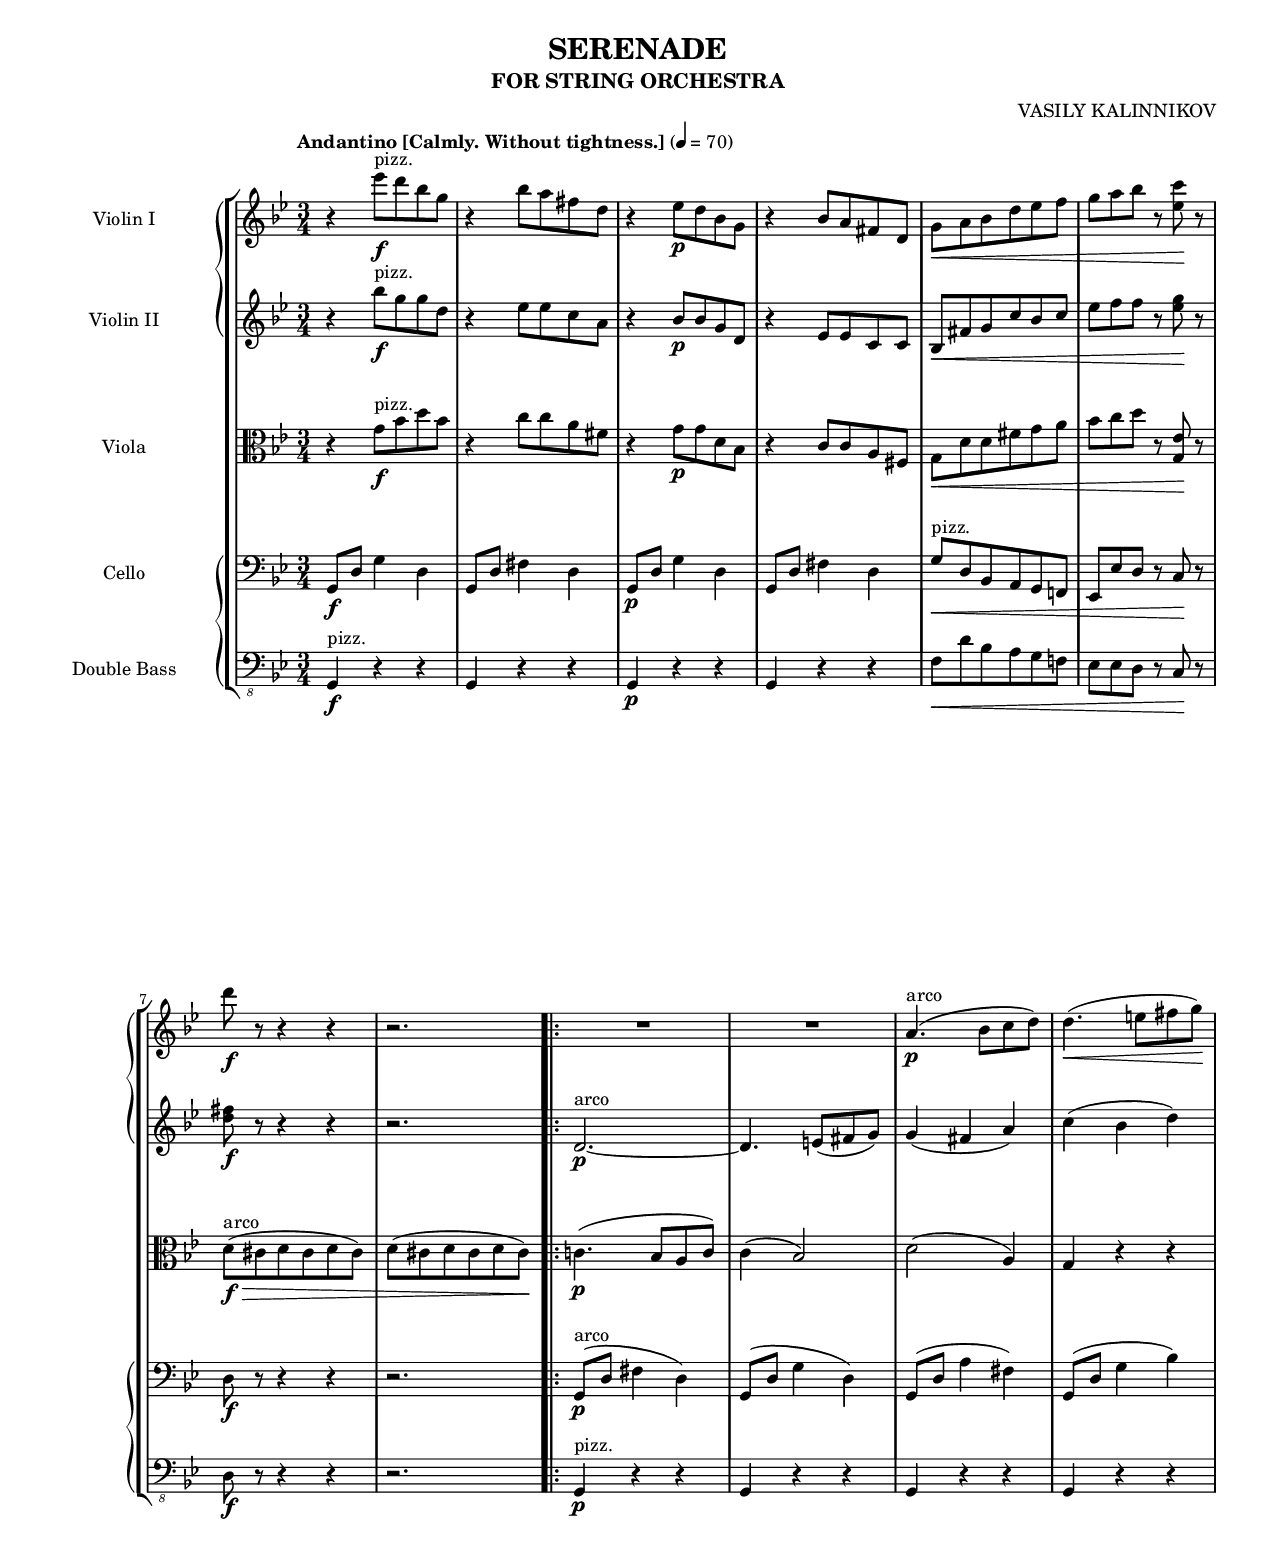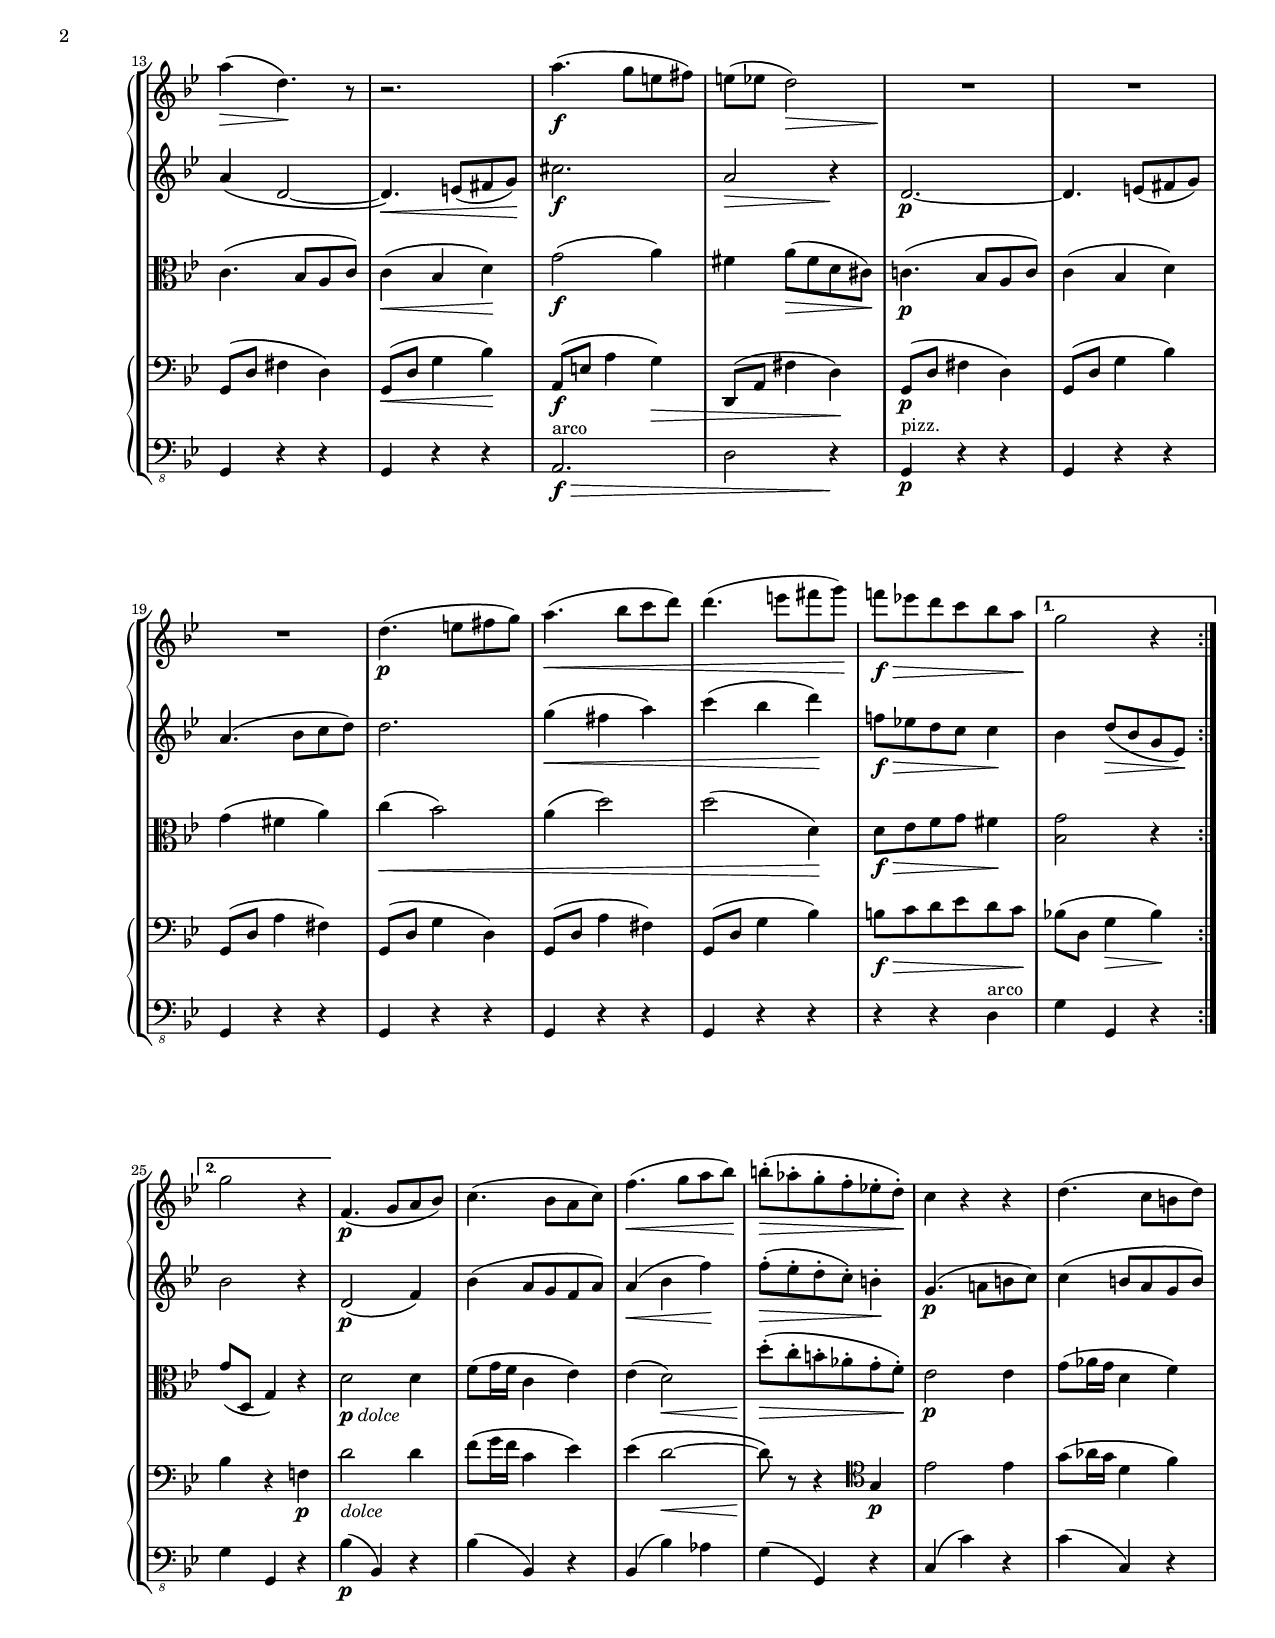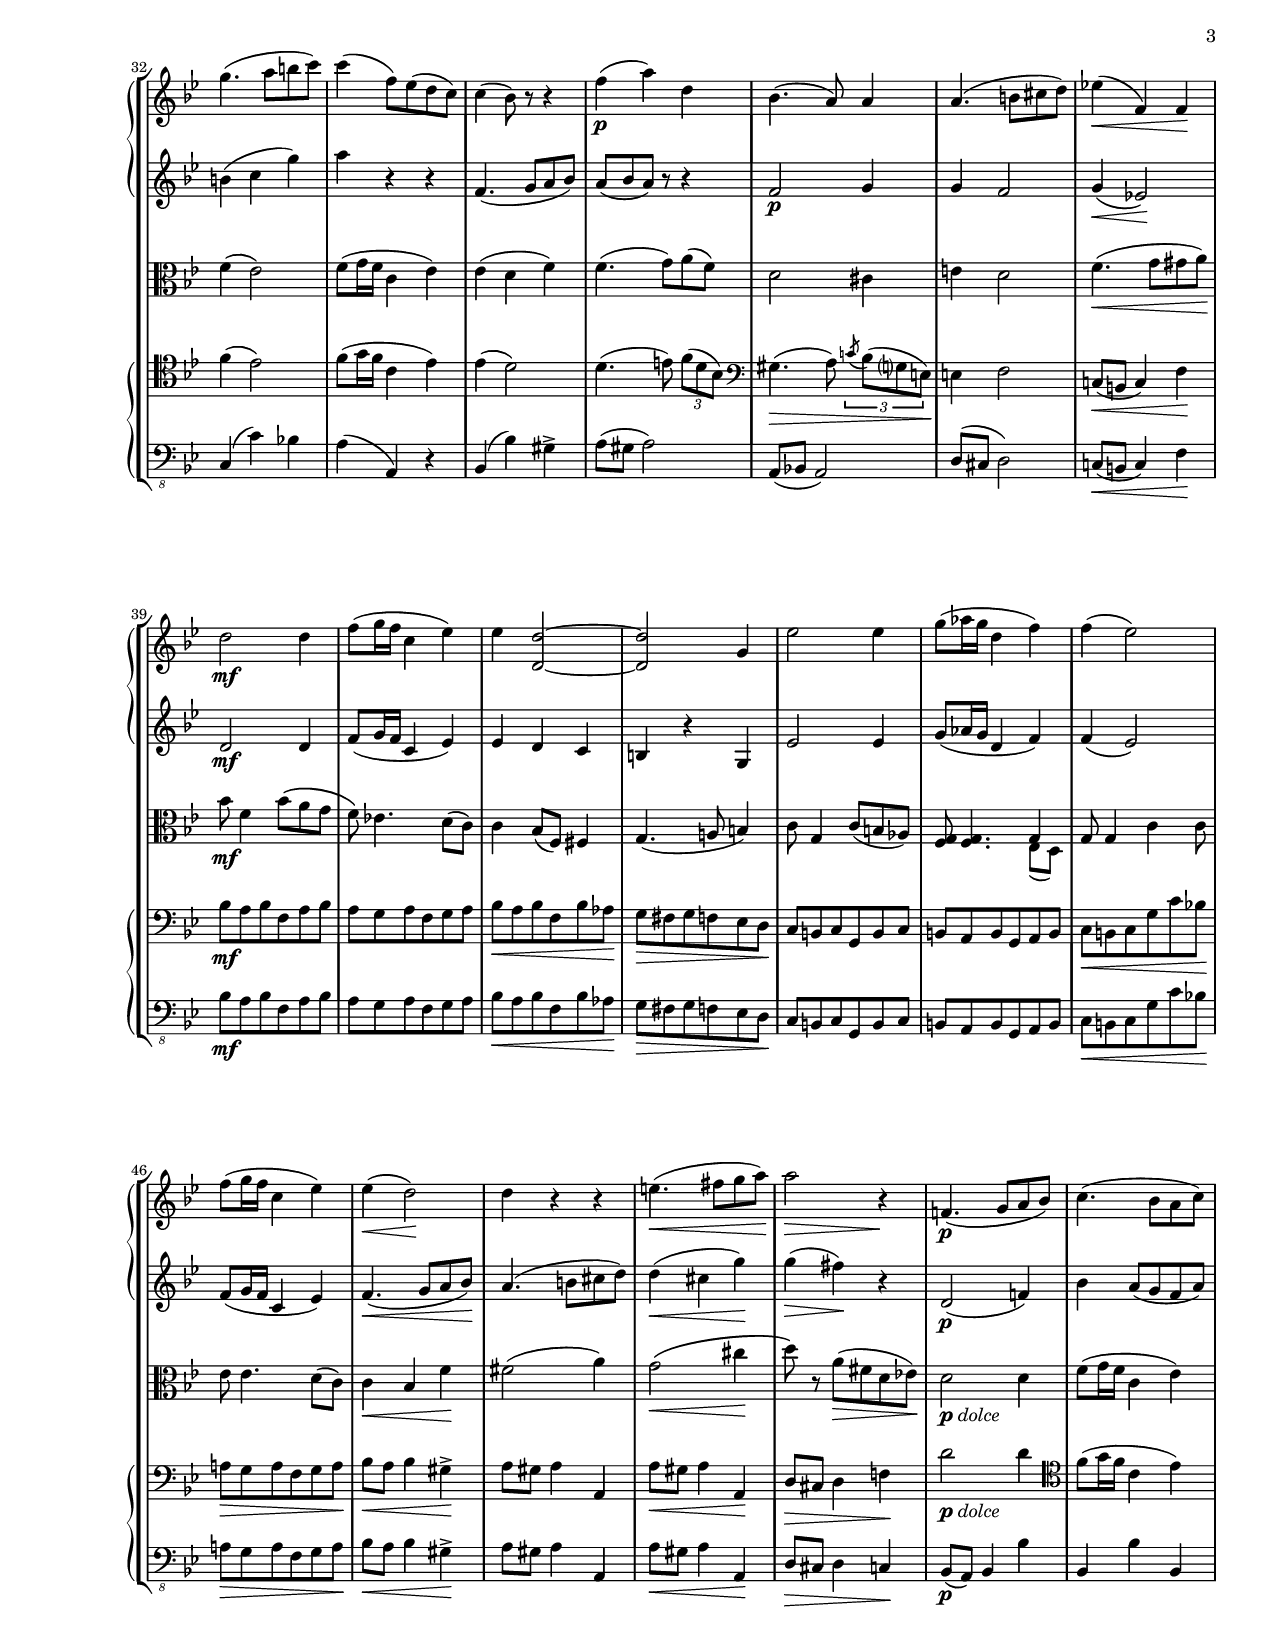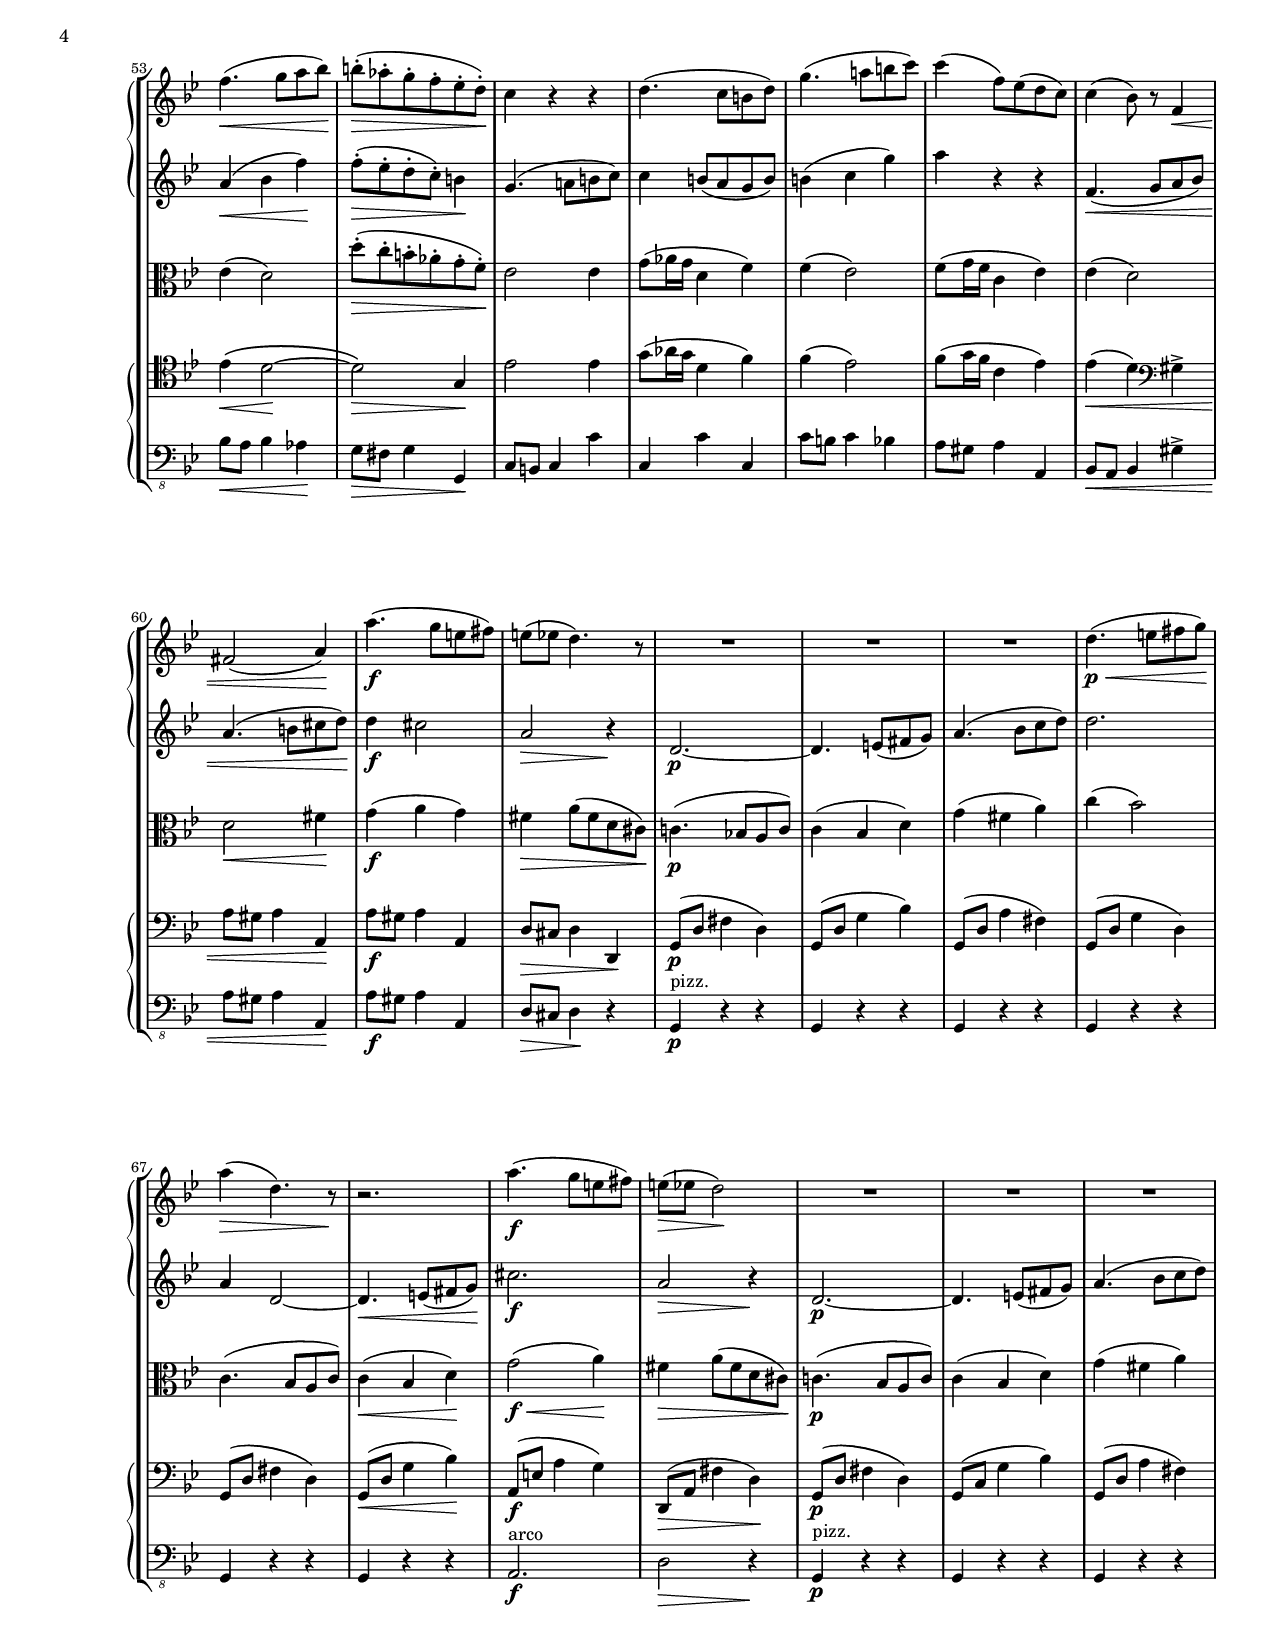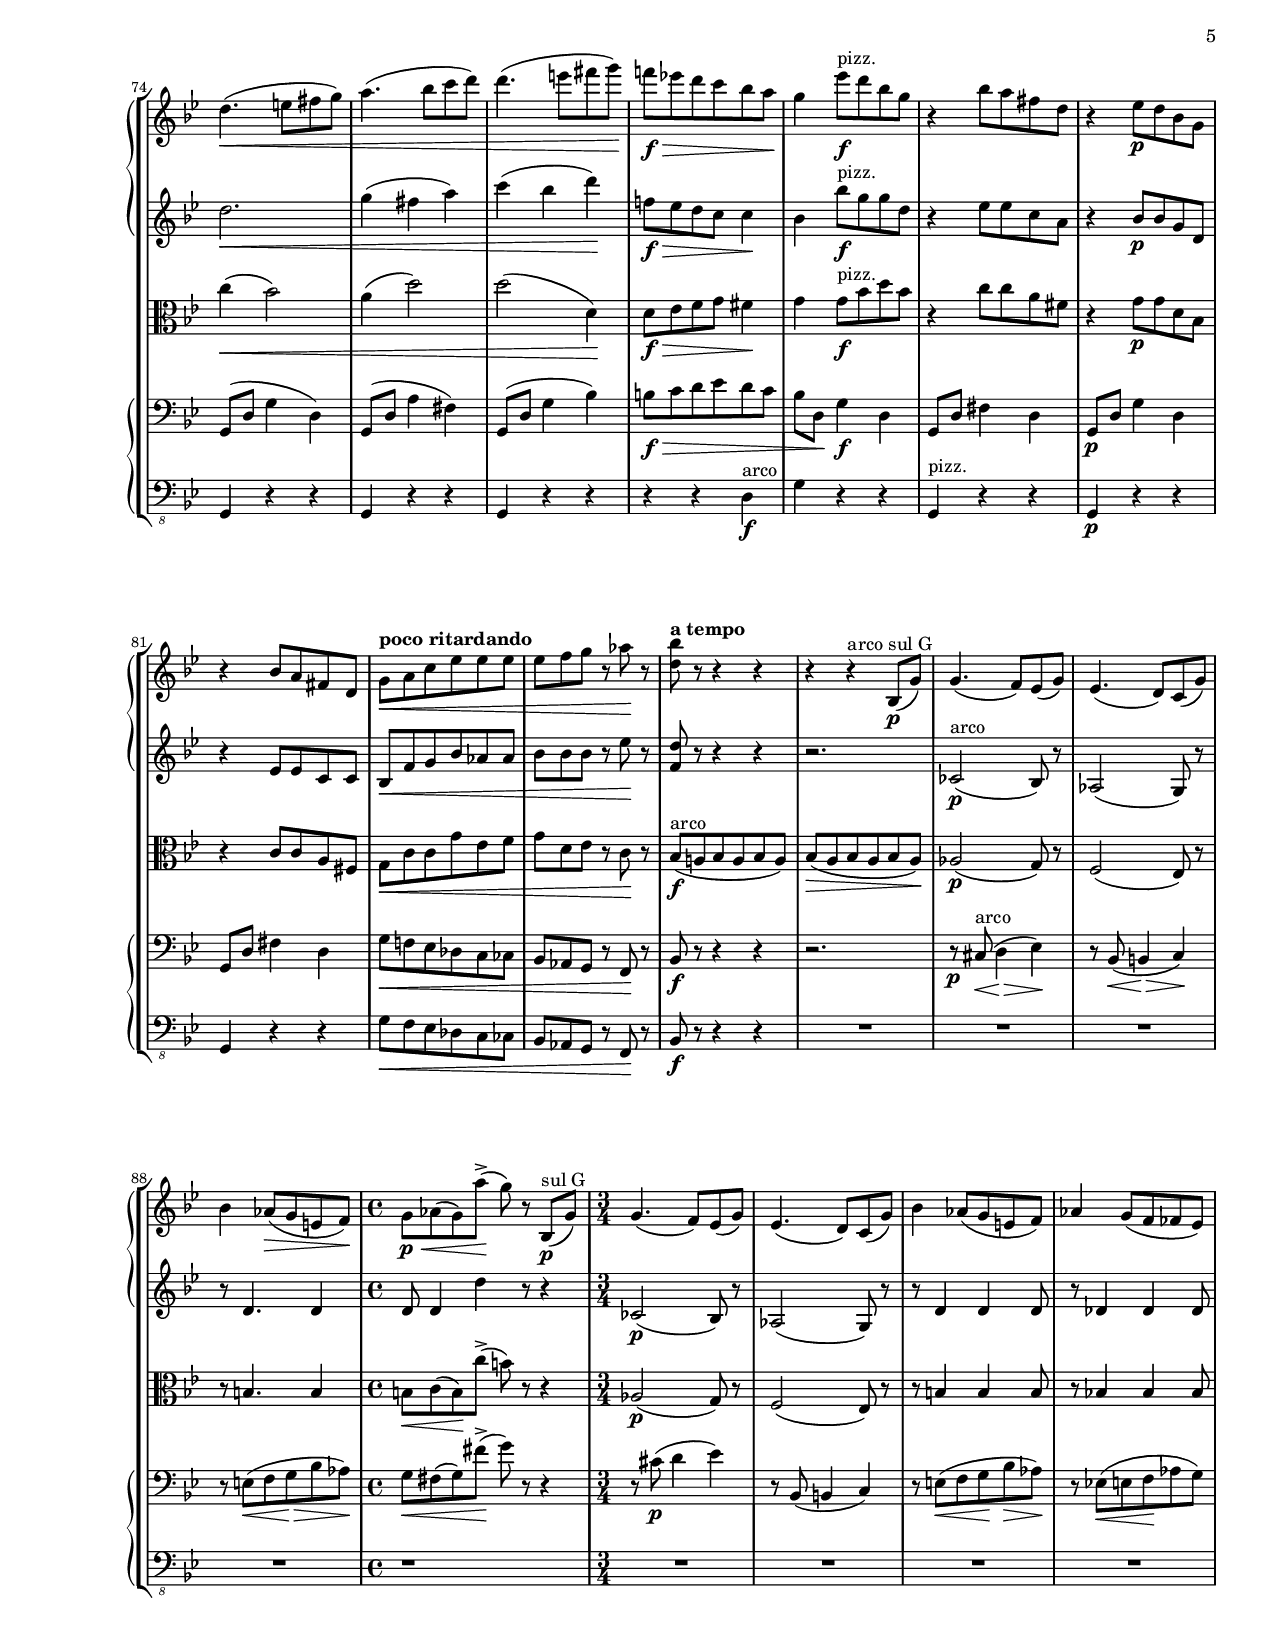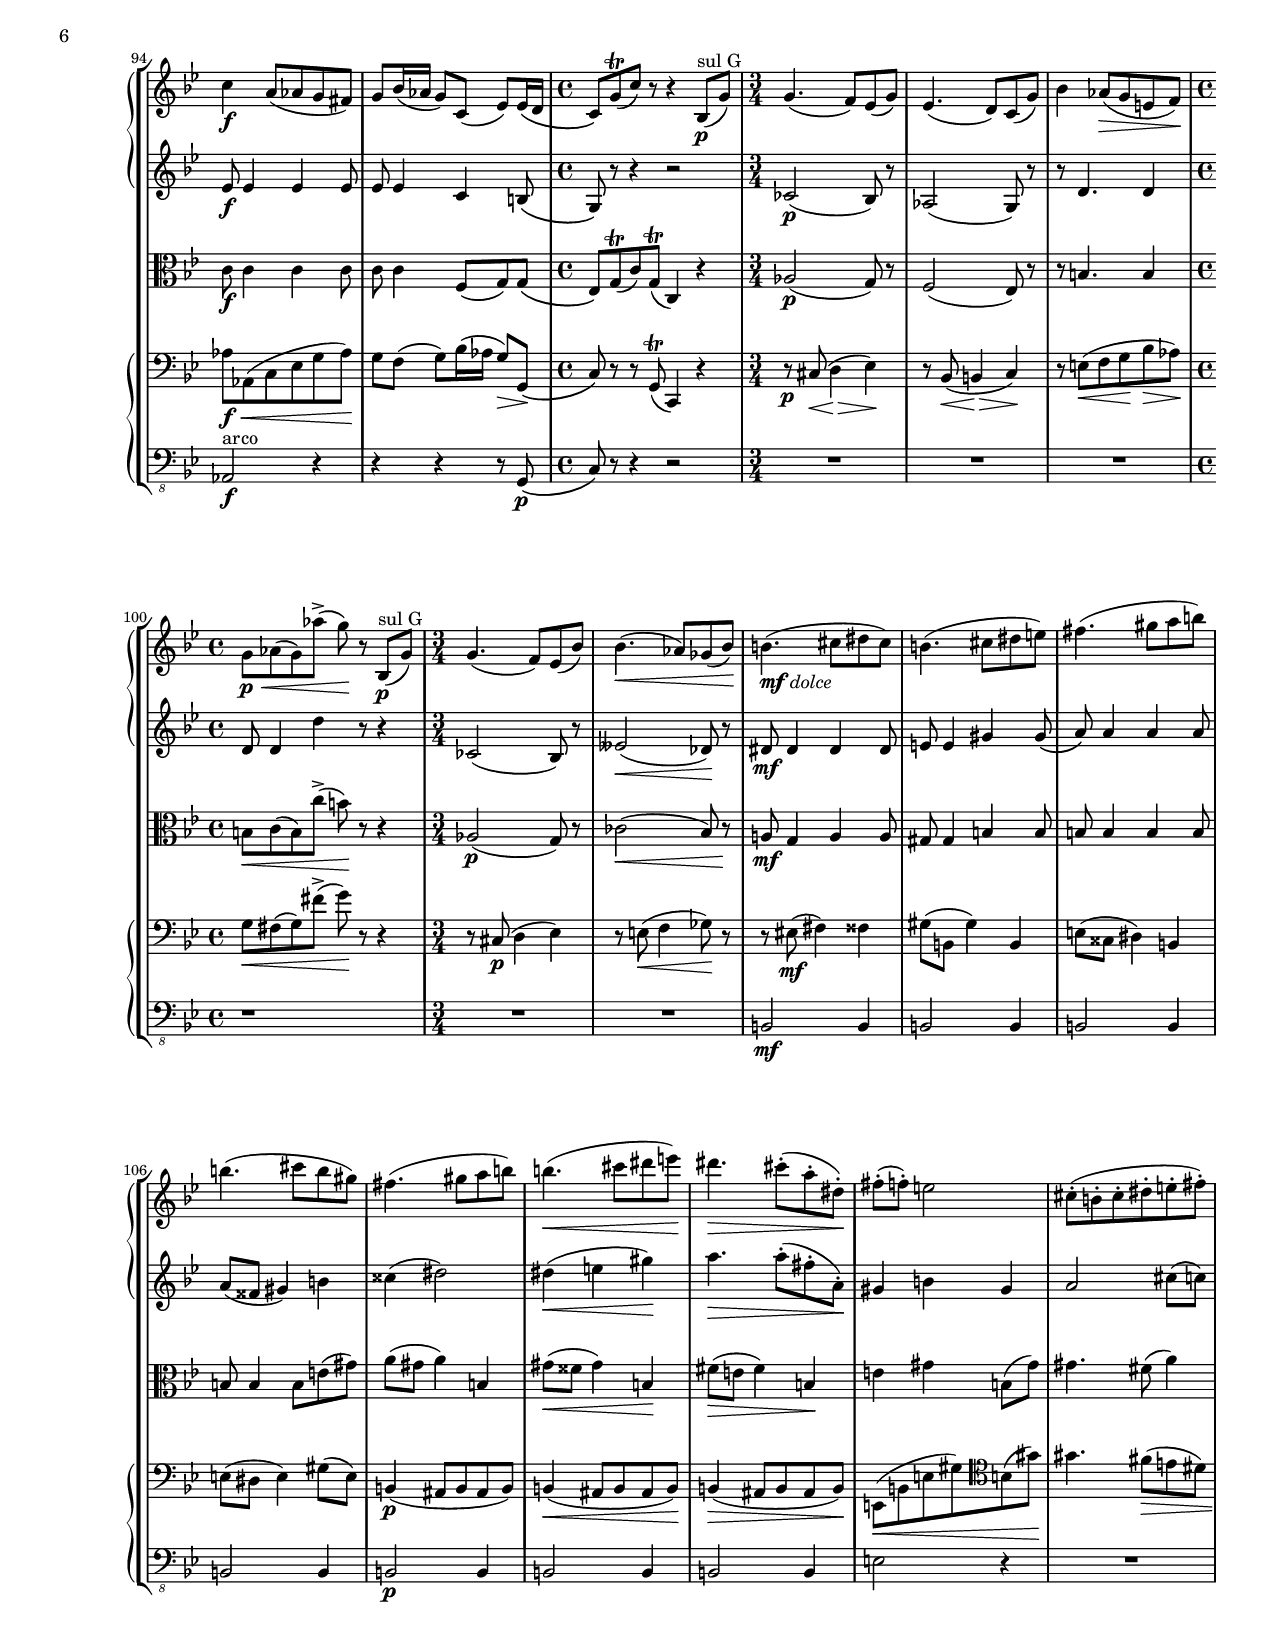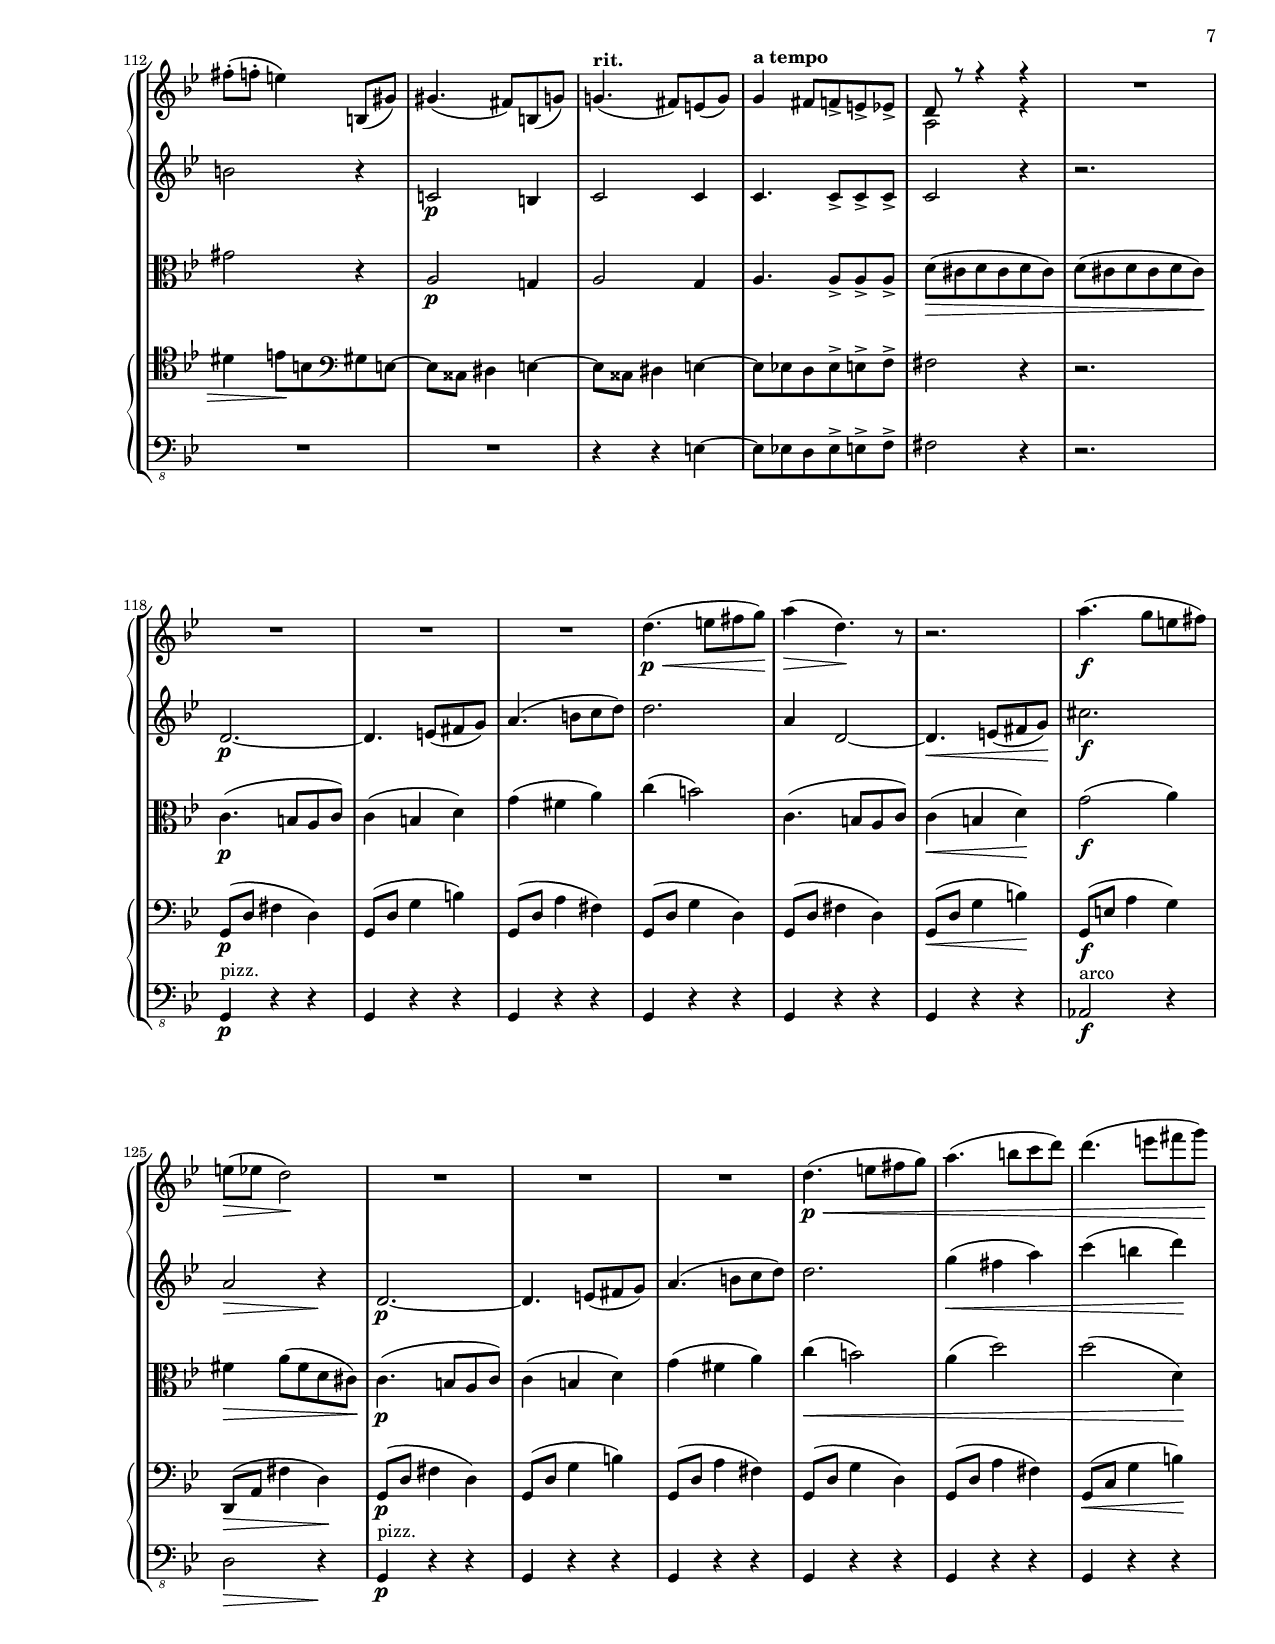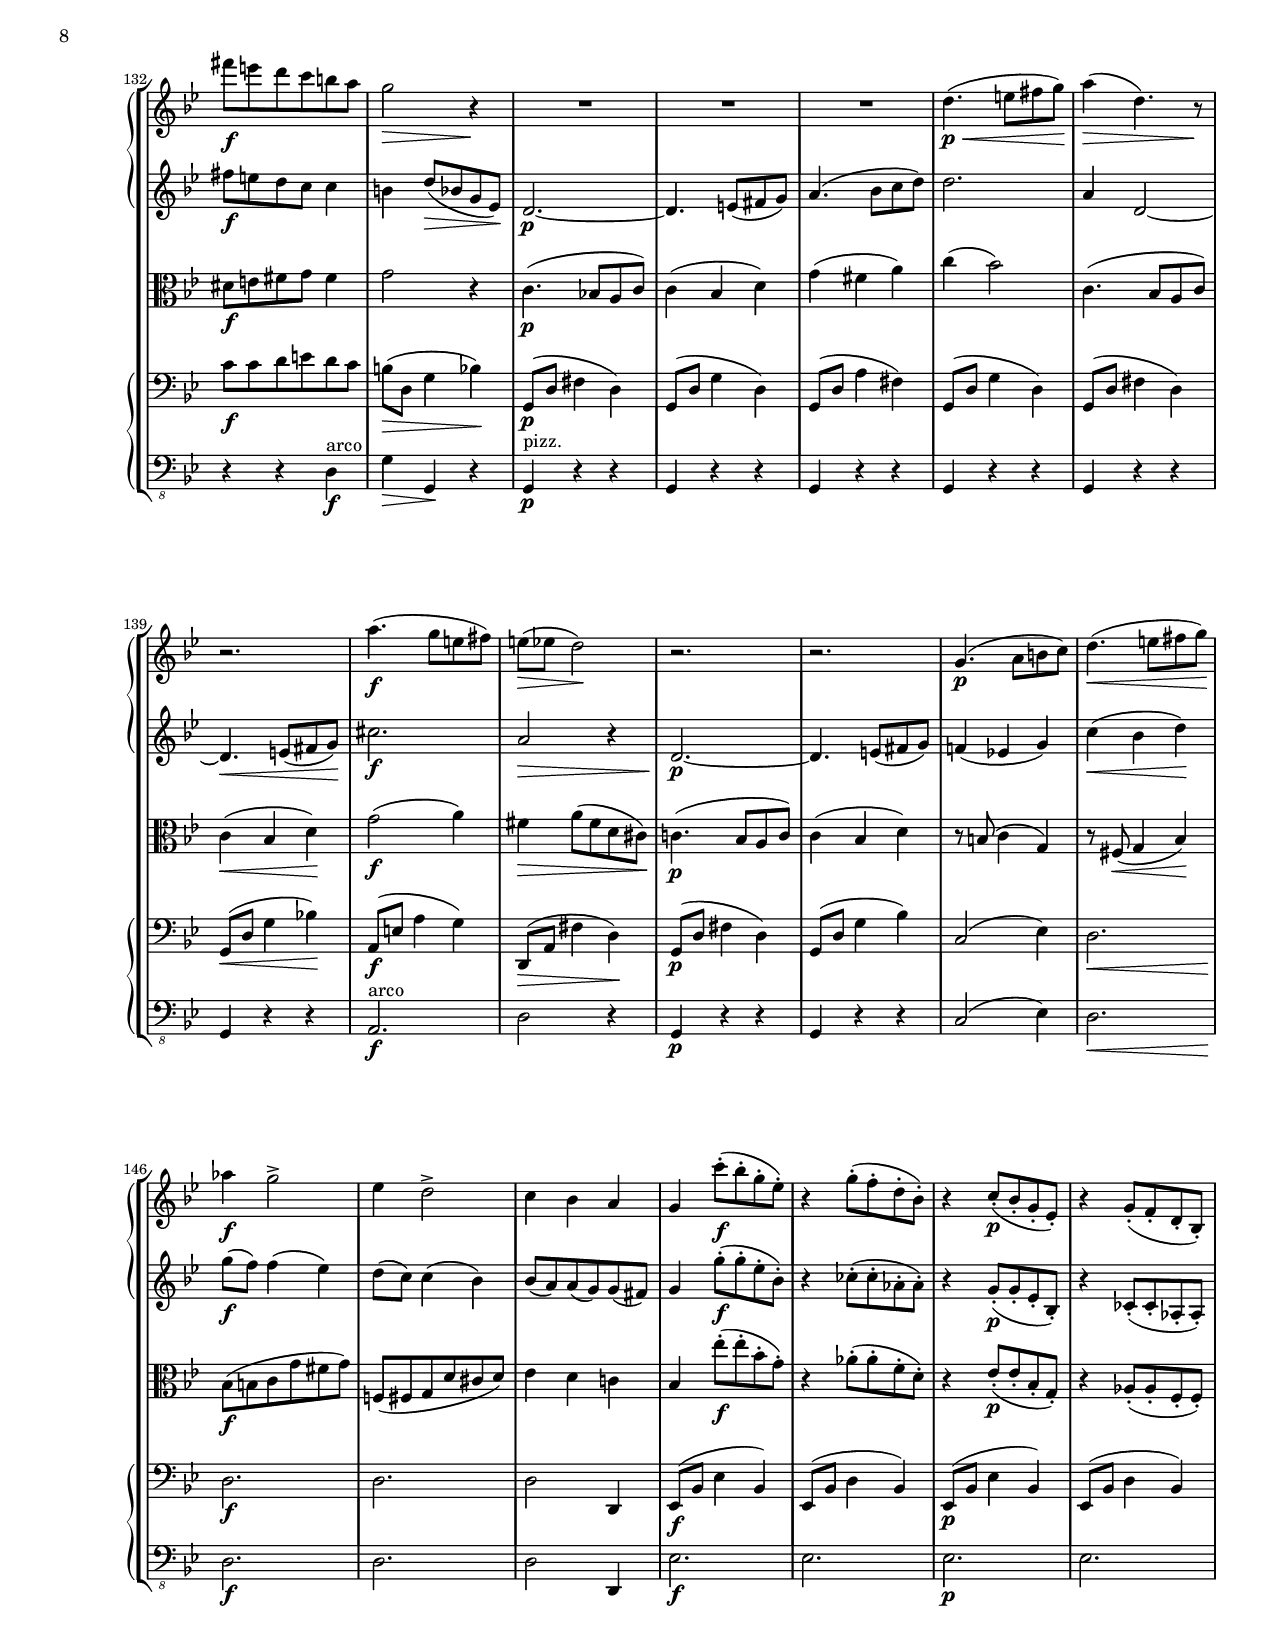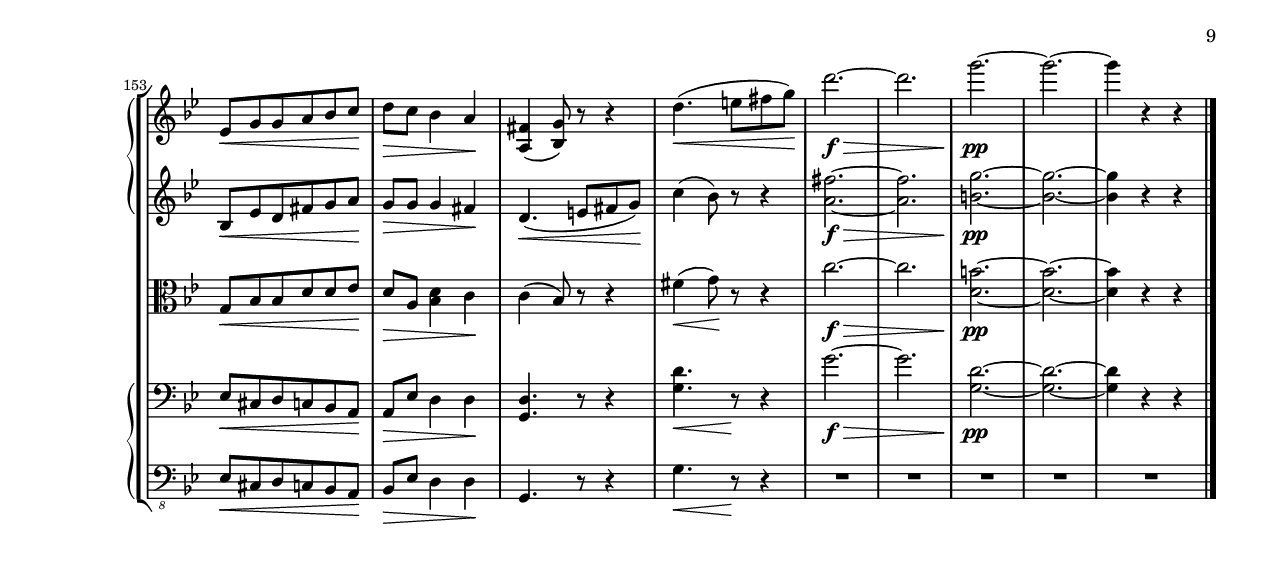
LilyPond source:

\version "2.20.0"
\language "english"
#(set-default-paper-size "letter")
#(set-global-staff-size 16)
\paper {
  indent = 3.0\cm  % add space for instrumentName
  short-indent = 1.5\cm  % add less space for shortInstrumentName
}

\header {
    title = "SERENADE"
    subtitle = "FOR STRING ORCHESTRA"
    composer = "VASILY KALINNIKOV"
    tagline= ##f
    }

violinIMusic = \relative c''' {
  \tempo "Andantino [Calmly. Without tightness.]" 4 = 70
  \clef treble
  \time 3/4
  \key bf \major
  \set Staff.midiInstrument = "pizzicato strings" r4 ef8^"pizz."\f d bf g | r4 bf8 a fs d | r4 ef8\p d bf g | r4 bf8 a fs d | g\< a bf d ef f | g a bf r <c ef,>\! r |
  d\f r r4 r4 | r2. | \repeat volta 2 { R2.*2 | \set Staff.midiInstrument = "string ensemble 2" a,4.(^"arco"\p bf8 c d) | d4.(\< e8 fs g)\! |
  a4(\> d,4.)\! r8 | r2. | a'4.(\f g8 e fs) | e( ef d2)\> | R2.*3\! | d4.(\p e8 fs g) | a4.(\< bf8 c d) | d4.( e8 fs g)\! | f!\f\> ef! d c bf a\! | } \alternative { { g2 r4 | \break }
  { g2 r4 | } } f,4.(\p g8 a bf) | c4.( bf8 a c) | f4.(\< g8 a bf\!) | b-.(\> af-. g-. f-. ef!-. d-.)\! | c4 r r |
  d4.( c8 b d) | g4.( a8 b c) | c4( f,8) ef( d c) | c4( bf8) r r4 | f'4(\p a) d, | bf4.( a8) a4 |
  a4.( b8 cs d) | ef!4(\< f,) f\! | d'2\mf d4 | f8( g16 f c4 ef) | ef <d d,>2~ | <d d,>2 g,4 |
  ef'2 ef4 | g8( af16 g d4 f) | f( ef2) | f8( g16 f c4 ef) | ef(\< d2)\! | d4 r r |
  e4.(\< fs8 g a)\! | a2\> r4\! | f,!4.(\p g8 a bf) | c4.( bf8 a c) | f4.(\< g8 a bf)\! | b-.(\> af-. g-. f-. ef-. d-.)\!|
  c4 r r | d4.( c8 b d) | g4.( a!8 b c) | c4( f,8) ef( d c) | c4( bf8) r f4\< | fs2( a4)\! |
  a'4.(\f g8 e fs) | e( ef d4.) r8 | R2.*3 | d4.(\p\< e8 fs g)\! |
  a4(\> d,4.) r8\! | r2. | a'4.(\f g8 e fs) | e(\> ef d2)\! | R2.*3 | d4.(\< e8 fs g) | a4.( bf8 c d) |d4.( e8 fs g)\! | f!\f\> ef! d c bf a\! | g4 \set Staff.midiInstrument = "pizzicato strings" ef'8^"pizz."\f d bf g |
  r4 bf8 a fs d | r4 ef8\p d bf g | r4 bf8 a fs d | \set Score.tempoHideNote = ##t \tempo "poco ritardando" 4 = 65 g\< a c ef ef ef | ef f g r af\! r | \tempo "a tempo" 4 = 70 <bf d,> r r4 r4 |
  \set Staff.midiInstrument = "string ensemble 2" r r^"arco sul G" bf,,8(\p g') | g4.( f8) ef( g) | ef4.( d8) c( g') | bf4 af8(\> g e f)\! | \time 4/4 g\p\< af( g) a'(->\! g) r bf,,(^"sul G"\p g') | \time 3/4
  g4.( f8) ef( g) | ef4.( d8) c( g') | bf4 af8( g e f) | af4 g8( f ff ef) | c'4\f a8( af g fs) | g bf16( af g8) c,( ef) ef16\( d | \time 4/4
  c8\) g'(\trill c) r r4 bf,8(^"sul G"\p g') \time 3/4 | g4.( f8) ef( g) | ef4.( d8) c( g') | bf4 af8(\> g e f)\! \time 4/4 | g\p\< af( g) af'->( g)\! r bf,,(^"sul G"\p g') \time 3/4 |
  g4.( f8) ef( bf') | bf4.(\< af8) gf(bf)\! | b4.(_\markup{ \dynamic mf \italic "dolce" } cs8 ds cs) | b4.( cs8 ds e) | fs4.( gs8 a b) | b4.( cs8 b gs) |
  fs4.( gs8 a b) | b4.(\< cs8 ds e)\! | ds4.\> cs8-.( a-. ds,-.)\! | fs-.( f-.) e2 | cs8-.( b-. cs-. ds-. e-. fs-.) | fs-.( f-. e4) b,8( gs') |
  gs4.( fs8) b,( g') | \tempo "rit." 4 = 60 g!4.( fs8) e( g) | \tempo "a tempo" 4 = 70 g4 fs8 f-> e-> ef-> | << { d8 r r4  r } \\ { a2 r4 } >> | R2.*4 | d'4.(\p\< e8 fs g)\! | a4(\> d,4.)\! r8 | r2. | a'4.(\f g8 e fs) |
  e(\> ef d2)\! | R2.*3 | d4.(\p\< e8 fs g) | a4.( b8 c d) |
  d4.( e8 fs g)\! | fs\f e d c b a | g2\> r4\! | R2.*3 |
  d4.(\p\< e8 fs g)\! | a4(\> d,4.) r8\! | r2. | a'4.(\f g8 e fs) | e(\> ef d2)\! | r2. |
  r | g,4.(\p a8 b c) | d4.(\< e8 fs g)\! | af4\f g2-> | ef4 d2-> | c4 bf a |
  g c'8-.(\f bf-. g-. ef-.) | r4 g8-.( f-. d-. bf-.) | r4 c8-.(\p bf-. g-. ef-.) | r4 g8-.( f-. d-. bf-.) |ef\< g g a bf c\! | d\> c bf4 a\! |
  <fs a,>( <g bf,>8) r r4 | d'4.(\< e8 fs g)\! | d'2.~\f\> | d | g2.~\!\pp | g~ | g4 r r

  \bar "|."
}

violinIIMusic = \relative c''' {
  \tempo "Andantino [Calmly. Without tightness.]" 4 = 70
  \clef treble
  \time 3/4
  \key bf \major
  \set Staff.midiInstrument = "pizzicato strings" r4 bf8^"pizz."\f g g d | r4 ef8 ef c a | r4 bf8\p bf g d | r4 ef8 ef c c | bf\< fs' g c bf c | ef f f r <g ef>\! r |
  <fs d>\f r r4 r | r2. | \repeat volta 2 { \set Staff.midiInstrument = "string ensemble 2" d,2.~^"arco"\p | d4. e8( fs g) | g4( fs a) | c( bf d) |
  a\( d,2~ | d4.\)\< e8( fs g)\! | cs2.\f | a2\> r4\! | d,2.~\p | d4. e8( fs g) |
  a4.( bf8 c d) | d2. | g4(\< fs a) | c( bf d)\! | f,!8\f\> ef! d c c4\! | } \alternative { { bf4 d8\>( bf g ef)\! \break }
  { bf'2 r4| } } d,2(\p f4) | bf( a8 g f a) | a4(\< bf f')\! | f8-.(\> ef-. d-. c-.) b4-.\! | g4.(\p a!8 b c) |
  c4( b8 a g b) | b4( c g') | a r r | f,4.( g8 a bf) | a( bf a) r r4 | f2\p g4 |
  g4 f2 | g4(\< ef!2)\! | d\mf d4 | f8( g16 f c4 ef) | ef d c | b r g |
  ef'2 ef4 | g8( af16 g d4 f) | f( ef2) | f8( g16 f c4 ef) | f4.(\< g8 a bf)\! | a4.( b8 cs d) |
  d4(\< cs g')\! | g(\> fs)\! r | d,2(\p f!4) | bf4 a8( g f a) | a4(\< bf f')\! | f8-.(\> ef-. d-. c-.) b4\! |
  g4.( a!8 b c) | c4 b8( a g b) | b4( c g') | a r r | f,4.(\< g8 a bf) | a4.( b8 cs d)\! |
  d4\f cs2 | a\> r4\! | d,2.~\p |d4. e8( fs g) | a4.( bf8 c d) | d2. |
  a4 d,2~ | d4.\< e8( fs g)\! | cs2.\f | a2\> r4\! | d,2.~\p | d4. e8( fs g) |
  a4.( bf8 c d) | d2.\< | g4( fs a) | c( bf d)\! | f,!8\f\> ef d c c4\! | bf \set Staff.midiInstrument = "pizzicato strings" bf'8^"pizz."\f g g d |
  r4 ef8 ef8 c a | r4 bf8\p bf g d | r4 ef8 ef c c | \set Score.tempoHideNote = ##t \tempo "poco ritardando" 4 = 65 bf\< f' g bf af af | bf bf bf r ef\! r | \tempo "a tempo" 4 = 70 <d f,> r r4 r |
  r2. | \set Staff.midiInstrument = "string ensemble 2" cf,2(^"arco"\p bf8) r | af2( g8) r | r d'4. d4 | \time 4/4 d8 d4 d' r8 r4 | \time 3/4
  cf,2(\p bf8) r | af2( g8) r | r d'4 d d8 | r df4 df df8 | ef\f ef4 ef ef8 | ef8 ef4 c b8\( | \time 4/4
  g\) r r4 r2 \time 3/4 | cf2(\p bf8) r | af2( g8) r | r d'4. d4 \time 4/4 | d8 d4 d' r8 r4 \time 3/4 |
  cf,2( bf8) r | eff2(\< df8)\! r | ds\mf ds4 ds ds8 | e8 e4 gs gs8\( | a\) a4 a a8 | a8( fss gs4) b |
  css4( ds2) | ds4(\< e gs)\! | a4.\> a8-.( fs-. a,-.)\! | gs4 b gs | a2 cs8( c) | b2 r4 |
  c,!2\p b4 | \tempo "rit." 4 = 60 c2 c4 | \tempo "a tempo" 4 = 70 c4. c8-> c-> c-> | c2 r4 | r2. | d2.~\p |
  d4. e8( fs g) | a4.( b8 c d) | d2. | a4 d,2~ | d4.\< e8( fs g)\! | cs2.\f |
  a2\> r4\! | d,2.~\p | d4. e8( fs g) | a4.( b8 c d) | d2. | g4(\< fs a) |
  c( b d)\! | fs,8\f e d c c4 | b d8(\> bf g ef)\! | d2.~\p | d4. e8( fs g) | a4.( bf8 c d) |
  d2. | a4 d,2~ | d4.\< e8( fs g)\! | cs2.\f | a2\> r4 | d,2.~\p |
  d4. e8( fs g) | f!4( ef! g) | c(\< bf d)\! | g8(\f f) f4( ef) | d8( c) c4( bf) | bf8( a) a( g) g( fs) |
  g4 g'8-.(\f g-. ef-. bf-.) | r4 cf8-.( cf-. af-. af-.) | r4 g8-.(\p g-. ef-. bf-.) | r4 cf8-.( cf-. af-. af-.) | bf\< ef d fs g a\! | g\> g g4 fs\! |
  d4.(\< e8 fs g)\! | c4( bf8) r r4 | <fs' a,>2.~\f\> | <fs a,> | <g b,>~\!\pp | <g b,>~ | <g b,>4 r r

  \bar "|."
}

violaMusic = \relative c' {
  \tempo "Andantino [Calmly. Without tightness.]" 4 = 70
  \clef alto 
  \time 3/4
  \key bf \major
  \set Staff.midiInstrument = "pizzicato strings" r4 g'8^"pizz."\f bf d bf | r4 c8 c a fs | r4 g8\p g d bf | r4 c8 c a fs | g\< d' d fs g a | bf c d r <ef, g,>\! r |
  \set Staff.midiInstrument = "string ensemble 2" d(^"arco"\f\> cs d cs d cs) | d( cs d cs d cs)\! | \repeat volta 2 { c!4.(\p bf8 a c) | c4( bf2) | d2( a4) | g r r |
  c4.( bf8 a c) | c4(\< bf d)\! | g2(\f a4) | fs a8(\> fs d cs)\! | c!4.(\p bf8 a c) | c4( bf d) |
  g( fs a) | c(\< bf2) | a4( d2) | d2( d,4)\! | d8\f\> ef f g fs4\! | } \alternative { { <g bf,>2 r4 \break }
  { g8( d, g4) r | } } d'2_\markup{ \dynamic p \italic "dolce" } d4 | f8( g16 f c4 ef) | ef( d2\<) | d'8-.(\!\> c-. b-. af-. g-. f-.)\! | ef2\p ef4 |
  g8( af16 g d4 f) | f( ef2) | f8( g16 f c4 ef) | ef( d f) | f4.( g8) a( f) | d2 cs4 |
  e d2 | f4.(\< g8 gs a)\! | bf\mf f4 bf8\( a g | f\) ef!4. d8( c) | c4 bf8( f) fs4 | g4.( a!8 b4) |
  c8 g4 c8( b af) | <g f>8 <g f>4. << { g4 } \\ { ef8( d) } >> | g8 g4 c4 c8 | ef8 ef4. d8( c) | c4\< bf f'\! | fs2( a4) |
  g2\(\< cs4\! | d8\) r a8(\> fs d ef!)\! | d2_\markup{ \dynamic p \italic "dolce" } d4 | f8( g16 f c4 ef) | ef( d2) | d'8-.(\> c-. b-. af-. g-. f-.)\! |
  ef2 ef4 | g8( af16 g d4 f) | f( ef2) | f8( g16 f c4 ef) | ef( d2) | d\< fs4\! |
  g(\f a g) | fs\> a8( fs d cs)\! | c!4.(\p bf!8 a c) | c4( bf d) | g( fs a) | c( bf2) |
  c,4.( bf8 a c) | c4(\< bf d)\! | g2(\f\< a4)\! | fs4\> a8( fs d cs)\! | c!4.(\p bf8 a c) | c4( bf d) |
  g( fs a) | c(\< bf2) | a4( d2) | d( d,4)\! | d8\f\> ef f g fs4\! | g \set Staff.midiInstrument = "pizzicato strings" g8^"pizz."\f bf d bf |
  r4 c8 c a fs | r4 g8\p g d bf | r4 c8 c a fs | \set Score.tempoHideNote = ##t \tempo "poco ritardando" 4 = 65 g\< c c g' ef f | g d ef r c\! r | \tempo "a tempo" 4 = 70 \set Staff.midiInstrument = "string ensemble 2" bf(^"arco"\f a! bf a bf a) |
  bf(\> a bf a bf a)\! | af2(\p g8) r | f2( ef8) r | r b'4. b4 | \time 4/4 b8\< c( b)\! c'->( b) r r4 | \time 3/4
  af,2(\p g8) r | f2( ef8) r | r b'4 b b8 | r bf!4 bf bf8 | c8\f c4 c c8 | c c4 f,8( g) g\( | \time 4/4
  ef\) g(\trill c) g(\trill c,4) r \time 3/4 | af'2(\p g8) r | f2( ef8) r | r b'4. b4 \time 4/4 | b8\< c( b) c'->( b)\! r r4 \time 3/4 |
  af,2(\p g8) r | cf2(\< bf8) r\! | a!\mf g4 a a8 | gs8 gs4 b b8 | b b4 b b8 | b b4 b8 e8( gs) |
  a( gs a4) b, | gs'8(\< fss gs4) b,\! | fs'8(\> e fs4) b,\! | e gs b,8( gs') | gs4. fs8( a4) | gs2 r4 |
  a,2\p g!4 | \tempo "rit." 4 = 60 a2 g4 | \tempo "a tempo" 4 = 70 a4. a8-> a-> a-> | d8(\> cs d cs d cs) | d( cs d cs d cs)\! | c4.(\p b8 a c) |
  c4( b d) | g( fs a) | c( b2) | c,4.( b8 a c) | c4(\< b d)\! | g2(\f a4) |
  fs4\> a8( fs d cs)\! | c4.(\p b8 a c) | c4( b d) | g( fs a) | c(\< b2) | a4( d2) |
  d( d,4)\! | ds8\f e fs g fs4 | g2\! r4\! | c,4.(\p bf!8 a c) | c4( bf d) | g( fs a) |
  c( bf2) | c,4.( bf8 a c) | c4(\< bf d)\! | g2(\f a4) | fs4\> a8( fs d cs)\! | c!4.(\p bf8 a c) |
  c4( bf d) | r8 b( c4 g) | r8 fs8(\< g4 bf)\! | bf8(\f b c g' fs g) | f,!( fs g d' cs d) | ef4 d c! |
  bf ef'8-.(\f ef-. bf-. g-.) | r4 af8-.( af-. f-. d-.) | r4 ef8-.(\p ef-. bf-. g-.) | r4 af8-.( af-. f-. f-.) | g\< bf bf d d ef\! | d\> a <d bf>4 c\! |
  c( bf8) r r4 | fs'4(\< g8)\! r r4 | c2.~\f\> | c | <b d,>2.~\!\pp | <b d,>~ | <b d,>4 r r

  \bar "|."
}

celloMusic = \relative c {
  \tempo "Andantino [Calmly. Without tightness.]" 4 = 70
  \clef bass
  \time 3/4
  \key bf \major
  \set Staff.midiInstrument = "string ensemble 1" g8\f d' g4 d | g,8 d' fs4 d | g,8\p d' g4 d | g,8 d' fs4 d | \set Staff.midiInstrument = "pizzicato strings" g8^"pizz."\< d bf a g f! | ef ef' d r c\! r |
  d\f r r4 r | r2. | \repeat volta 2 { \set Staff.midiInstrument = "string ensemble 1" g,8(^"arco"\p d' fs4 d) | g,8( d' g4 d) | g,8( d' a'4 fs) | g,8( d' g4 bf) |
  g,8( d' fs4 d) | g,8(\< d' g4 bf)\! | a,8(\f e' a4 g)\> | d,8( a' fs'4 d)\! | g,8(\p d' fs4 d) | g,8( d' g4 bf) |
  g,8( d' a'4 fs) | g,8( d' g4 d) | g,8( d' a'4 fs) | g,8( d' g4 bf) | b8\f\> c d ef d c\! | } \alternative { { bf!( d, g4\> bf\!) \break }
  { bf4 r f!\p | } } d'2_\markup{ \italic "dolce" } d4 | f8( g16 f c4 ef) | ef\( d2~\< | d8\)\! r r4 \clef tenor g,\p | ef'2 ef4 |
  g8( af16 g d4 f) | f( ef2) | f8( g16 f c4 ef) | ef( d2) | d4.( e8) \tuplet 3/2 { f8( d bf) } \clef bass | gs4.(\> a8) \tuplet 3/2 { \acciaccatura c! bf( g? e)\! } |
  e4 f2 | c!8(\< b c4) f\! | bf8\mf a bf f a bf | a g a f g a | bf\< a bf f bf af\! | g\> fs g f ef d\! |
  c b c g b c | b a b g a b | c\< b c g' c bf!\! | a!\> g a f g a\! | bf\< a bf4 gs->\! | a8 gs a4 a, |
  a'8\< gs a4 a,\! | d8\> cs d4 f!\! | d'2_\markup{ \dynamic p \italic "dolce" } d4 | \clef tenor f8( g16 f c4 ef) | ef\(\< d2~\! | d\)\> g,4\! |
  ef'2 ef4 | g8( af16 g d4 f) | f( ef2) | f8( g16 f c4 ef) | ef(\< d) \clef bass gs,-> | a8 gs a4 a,\! |
  a'8\f gs a4 a, | d8\> cs d4 d,\! | g8(\p d' fs4 d) | g,8( d' g4 bf) | g,8( d' a'4 fs) | g,8( d' g4 d) |
  g,8( d' fs4 d) | g,8(\< d' g4 bf)\! | a,8(\f e' a4 g) | d,8(\> a' fs'4 d)\! | g,8(\p d' fs4 d) | g,8( c g'4 bf) |
  g,8( d' a'4 fs) | g,8( d' g4 d) | g,8( d' a'4 fs) | g,8( d' g4 bf) | b8\f\> c d ef d c | bf d,\! g4\f d |
  g,8 d' fs4 d | g,8\p d' g4 d | g,8 d' fs4 d | \set Score.tempoHideNote = ##t \tempo "poco ritardando" 4 = 65 \set Staff.midiInstrument = "pizzicato strings" g8\< f! ef df c cf | bf af g r f\! r | \tempo "a tempo" 4 = 70 bf\f r r4 r |
  r2. | \set Staff.midiInstrument = "string ensemble 1" r8\p cs8(^"arco"\< d4\!\> ef)\! | r8 bf8(\< b4\!\> c)\! | r8 e(\< f g\!\> bf af)\! | \time 4/4 g\< fs( g) fs'->(\! g) r r4 | \time 3/4
  r8 cs,\p( d4 ef) | r8 bf,( b4 c) | r8 e(\< f g\! bf\> af)\! | r ef!(\< e f\! af g)\! | af\f\< af,( c ef g af)\! | g f( g) bf16( af g8)\> g,\(\! | \time 4/4
  c\) r r g(\trill c,4) r \time 3/4 | r8\p cs'(\< d4\!\> ef)\! | r8 bf(\< b4\!\> c\!) | r8 e(\< f g\! bf\> af)\! \time 4/4 | g\< fs( g) fs'->( g)\! r r4 | \time 3/4
  r8 cs,,(\p d4 ef) | r8 e8(\< f4 gf8)\! r | r es(\mf fs4) fss | gs8( b, gs'4) b, | e8( css ds4) b | e8( ds e4) gs8( e) |
  b4(\p as8 b as b) | b4(\< as8 b as b)\! | b4(\> as8 b as b)\! | e,(\< b' e gs) \clef tenor b( gs')\! | gs4. fs8(\> e ds) | ds4 e8\! b \clef bass gs e~ |
  e css ds4 e4~ | \tempo "rit." 4 = 60 e8 css ds4 e4~ | \tempo "a tempo" 4 = 70 e8 ef d ef-> e-> f-> | fs2 r4 | r2. | g,8(\p d' fs4 d) |
  g,8( d' g4 b) | g,8( d' a'4 fs) | g,8( d' g4 d) | g,8( d' fs4 d) | g,8(\< d' g4 b)\! | g,8(\f e' a4 g) |
  d,8(\> a' fs'4 d)\! | g,8(\p d' fs4 d) | g,8( d' g4 b) | g,8( d' a'4 fs) | g,8( d' g4 d) | g,8( d' a'4 fs) |
  g,8(\< c g'4 b)\! | c8\f c d e d c | b(\> d, g4 bf)\! | g,8(\p d' fs4 d) | g,8( d' g4 d) | g,8( d' a'4 fs) |
  g,8( d' g4 d) | g,8( d' fs4 d) | g,8(\< d' g4 bf!)\! | a,8(\f e' a4 g) | d,8(\> a' fs'4 d)\! | g,8(\p d' fs4 d) |
  g,8( d' g4 bf) | c,2( ef4) | d2.\< | d\!\f | d | d2 d,4 |
  ef8(\f bf' ef4 bf) | ef,8( bf' d4 bf) | ef,8(\p bf' ef4 bf) | ef,8( bf' d4 bf) | ef8\< cs d c bf a\! | a\> ef' d4 d\! |
  <d g,>4. r8 r4 | <d' g,>4.\< r8\! r4 | g2.~\f\> | g | <d g,>2.~\!\pp | <d g,>~ | <d g,>4 r r

  \bar "|."
}

bassMusic = \relative c, {
  \tempo "Andantino [Calmly. Without tightness.]" 4 = 70
  \clef "bass_8"
  \time 3/4
  \key bf \major
  \set Staff.midiInstrument = "acoustic bass" g4^"pizz."\f r r | g r r | g\p r r | g r r | f'8\< d' bf a g f! | ef ef d r c\! r |
  d\f r r4 r | r2. | \repeat volta 2 { g,4^"pizz."\p r r | g r r | g r r | g r r |
  g r r | g r r | \set Staff.midiInstrument = "contrabass" a2.^"arco"\f\> | d2 r4\! | \set Staff.midiInstrument = "acoustic bass" g,4^"pizz."\p r r | g r r |
  g r r | g r r | g r r | g r r | r r \set Staff.midiInstrument = "contrabass" d'^"arco" | } \alternative { { g g, r \break }
  { g'4 g, r | } } bf'(\p bf,) r | bf'( bf,) r | bf( bf') af | g( g,) r | c( c') r |
  c( c,) r | c( c') bf! | a( a,) r | bf( bf') gs-> | a8( gs a2) | a,8( bf! a2) |
  d8( cs d2) | c!8(\< b c4) f\! | bf8\mf a bf f a bf | a g a f g a | bf\< a bf f bf af\! | g\> fs g f ef d\! |
  c b c g b c | b a b g a b | c\< b c g' c bf!\! | a!\> g a f g a\! | bf\< a bf4 gs->\! | a8 gs a4 a, |
  a'8\< gs a4 a,\! | d8\> cs d4 c\! | bf8(\p a) bf4 bf' | bf, bf' bf, | bf'8\< a bf4 af\! | g8\> fs g4 g,\! |
  c8 b c4 c' | c, c' c, | c'8 b c4 bf | a8 gs a4 a, | bf8\< a bf4 gs'-> | a8 gs a4 a,\! |
  a'8\f gs a4 a, | d8\> cs d4\! r | \set Staff.midiInstrument = "acoustic bass" g,^"pizz."\p r r | g r r | g r r | g r r |
  g r r | g r r | \set Staff.midiInstrument = "contrabass" a2.^"arco"\f | d2\> r4\! | \set Staff.midiInstrument = "acoustic bass" g,4^"pizz."\p r r | g r r |
  g r r | g r r | g r r | g r r | r r \set Staff.midiInstrument = "contrabass" d'^"arco"\f | g r r |
  \set Staff.midiInstrument = "acoustic bass" g,^"pizz." r r | g\p r r | g r r | \set Score.tempoHideNote = ##t \tempo "poco ritardando" 4 = 65 g'8\< f ef df c cf | bf af g r f\! r | \tempo "a tempo" 4 = 70 bf\f r r4 r |
  R2.*4 | \time 4/4 r1 | \time 3/4
  R2.*4 | \set Staff.midiInstrument = "contrabass" af2^"arco"\f r4 | r r r8 g\(\p | \time 4/4
  c\) r r4 r2 \time 3/4 | R2.*3 \time 4/4 | r1 \time 3/4
  R2.*2 | b2\mf b4 | b2 b4 | b2 b4 | b2 b4 |
  b2\p b4 | b2 b4 | b2 b4 | e2 r4 | R2.*3 | \tempo "rit." 4 = 60 r4 r e4~ | \tempo "a tempo" 4 = 70 e8 ef d ef-> e-> f-> | fs2 r4 | r2. | \set Staff.midiInstrument = "acoustic bass" g,4^"pizz."\p r r |
  g r r | g r r | g r r | g r r | g r r | \set Staff.midiInstrument = "contrabass" af2^"arco"\f r4 |
  d2\> r4\! | \set Staff.midiInstrument = "acoustic bass" g,4^"pizz."\p r r | g r r | g r r | g r r | g r r |
  g r r | r r \set Staff.midiInstrument = "contrabass" d'^"arco"\f | g\> g,\! r | \set Staff.midiInstrument = "acoustic bass" g4^"pizz."\p r r | g r r | g r r |
  g r r | g r r | g r r | \set Staff.midiInstrument = "contrabass" a2.^"arco"\f | d2 r4 | g,\p r r |
  g r r | c2( ef4) | d2.\< | d\!\f | d | d2 d,4 |
  ef'2.\f | ef | ef\p | ef | ef8\< cs d c bf a\! | bf\> ef d4 d\! |
  g,4. r8 r4 | g'4.\< r8\! r4 | R2.*5

  \bar "|."
}


\score {

  \new StaffGroup = "StaffGroup_strings" <<
    \new GrandStaff = "GrandStaff_violins" <<
      \new Staff = "Staff_violinI" \with { instrumentName = "Violin I" }
      \violinIMusic

      \new Staff = "Staff_violinII" \with { instrumentName = "Violin II" }
      \violinIIMusic
    >>

    \new Staff = "Staff_viola" \with { instrumentName = "Viola" }
    \violaMusic

    \new GrandStaff = "GrandStaff_lowerstrings" <<
      \new Staff = "Staff_cello" \with { instrumentName = "Cello" }
      \celloMusic

      \new Staff = "Staff_bass" \with { instrumentName = "Double Bass" }
      \bassMusic
    >>
  >>
  \layout { }
  \midi { \context { \Score midiChannelMapping = #'instrument } }
}
